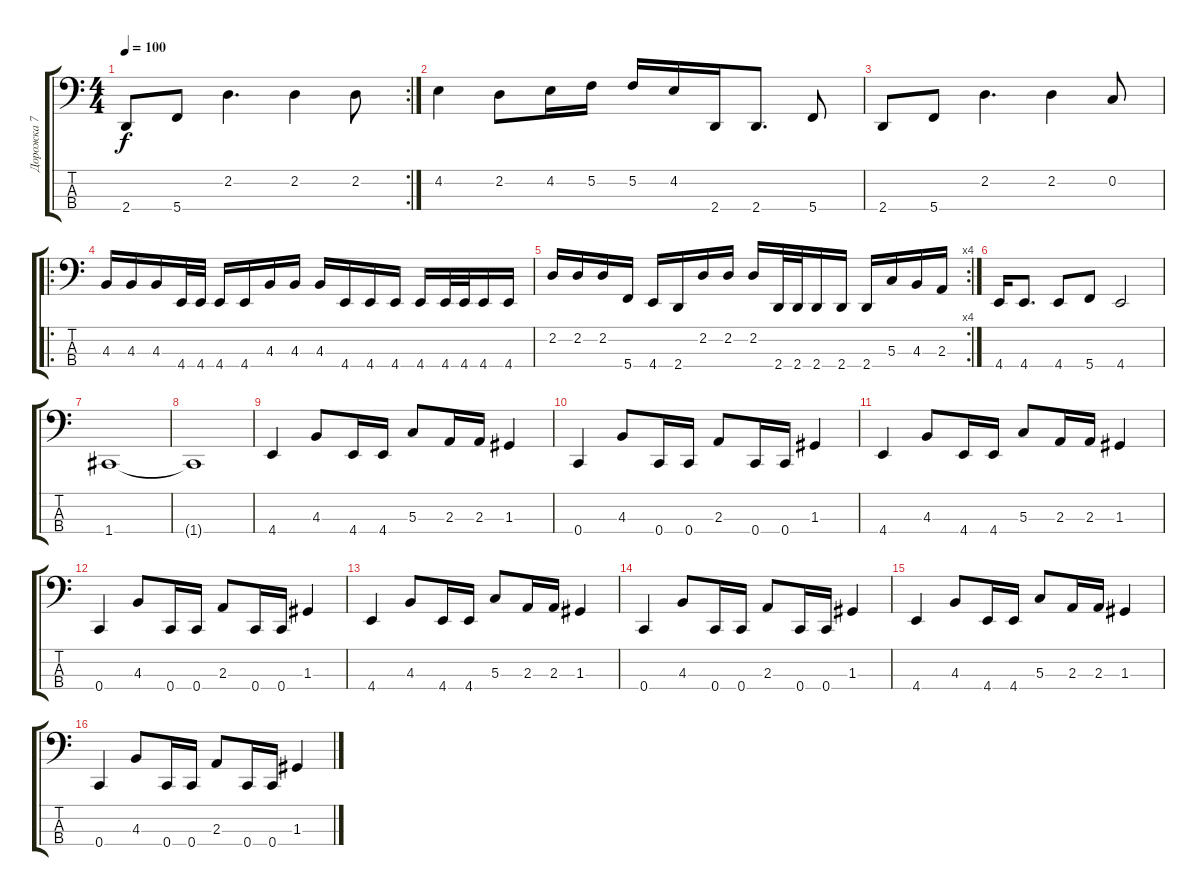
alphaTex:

\track ("Дорожка 7" "Дорожка 7") {instrument electricbassfinger}
\staff {score tabs}
\tuning (F2 C2 G1 C1) {hide}
\rc 2
\ts (4 4)
\tempo 100
\clef f4
\ks c
2.4.8{dy f} 5.4.8 2.2.4{d} 2.2.4 2.2.8 |
4.2.4 2.2.8 4.2.16 5.2.16 5.2.16 4.2.16 2.4.16 2.4.8{d} 5.4.8 |
2.4.8 5.4.8 2.2.4{d} 2.2.4 0.2.8 |
\ro
4.3.16 4.3.16 4.3.16 4.4.32 4.4.32 4.4.16 4.4.16 4.3.16 4.3.16 4.3.16 4.4.16 4.4.16 4.4.16 4.4.16 4.4.32 4.4.32 4.4.16 4.4.16 |
\rc 4
2.2.16 2.2.16 2.2.16 5.4.16 4.4.16 2.4.16 2.2.16 2.2.16 2.2.16 2.4.32 2.4.32 2.4.16 2.4.16 2.4.16 5.3.16 4.3.16 2.3.16 |
4.4.16 4.4.8{d} 4.4.8 5.4.8 4.4.2 |
1.4.1 |
1.4{t}.1 |
4.4.4 4.3.8 4.4.16 4.4.16 5.3.8 2.3.16 2.3.16 1.3.4 |
0.4.4 4.3.8 0.4.16 0.4.16 2.3.8 0.4.16 0.4.16 1.3.4 |
4.4.4 4.3.8 4.4.16 4.4.16 5.3.8 2.3.16 2.3.16 1.3.4 |
0.4.4 4.3.8 0.4.16 0.4.16 2.3.8 0.4.16 0.4.16 1.3.4 |
4.4.4 4.3.8 4.4.16 4.4.16 5.3.8 2.3.16 2.3.16 1.3.4 |
0.4.4 4.3.8 0.4.16 0.4.16 2.3.8 0.4.16 0.4.16 1.3.4 |
4.4.4 4.3.8 4.4.16 4.4.16 5.3.8 2.3.16 2.3.16 1.3.4 |
0.4.4 4.3.8 0.4.16 0.4.16 2.3.8 0.4.16 0.4.16 1.3.4
